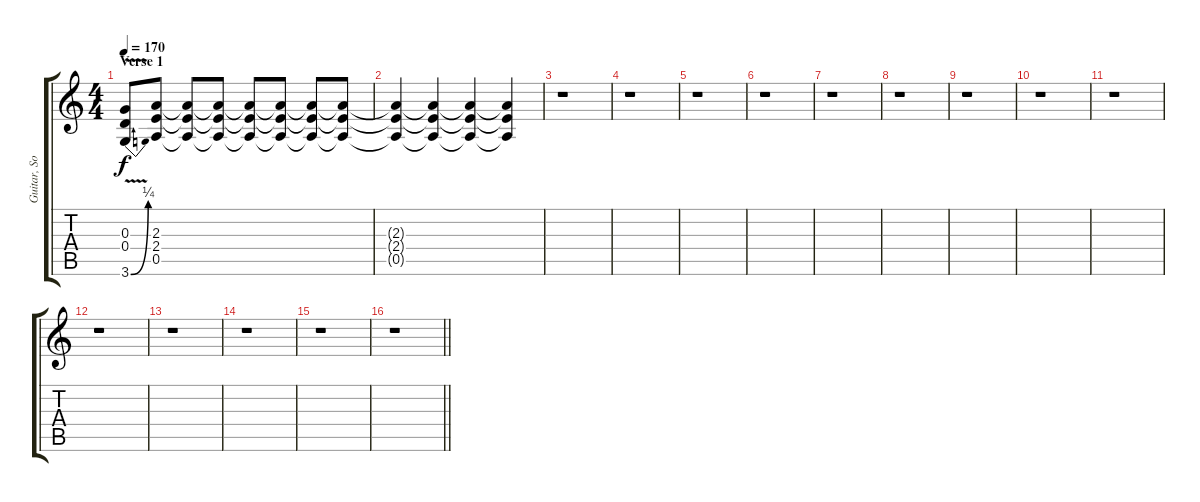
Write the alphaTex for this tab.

\track ("Guitar, Solo and Fills" "Guitar, So") {instrument distortionguitar}
\staff {score tabs}
\tuning (E4 B3 G3 D3 A2 E2) {hide}
\ts (4 4)
\section ("" "Verse 1")
\tempo 170
\clef g2
\ks c
(0.3 0.4 3.6{be (bend 0 0 60 1) v}).8{dy f} (2.3 2.4 0.5).8 (2.3{t} 2.4{t} 0.5{t}).8 (2.3{t} 2.4{t} 0.5{t}).8 (2.3{t} 2.4{t} 0.5{t}).8 (2.3{t} 2.4{t} 0.5{t}).8 (2.3{t} 2.4{t} 0.5{t}).8 (2.3{t} 2.4{t} 0.5{t}).8 |
(2.3{t} 2.4{t} 0.5{t}).4 (2.3{t} 2.4{t} 0.5{t}).4 (2.3{t} 2.4{t} 0.5{t}).4 (2.3{t} 2.4{t} 0.5{t}).4 |
r.1 |
r.1 |
r.1 |
r.1 |
r.1 |
r.1 |
r.1 |
r.1 |
r.1 |
r.1 |
r.1 |
r.1 |
r.1 |
\barLineRight lightlight
r.1
